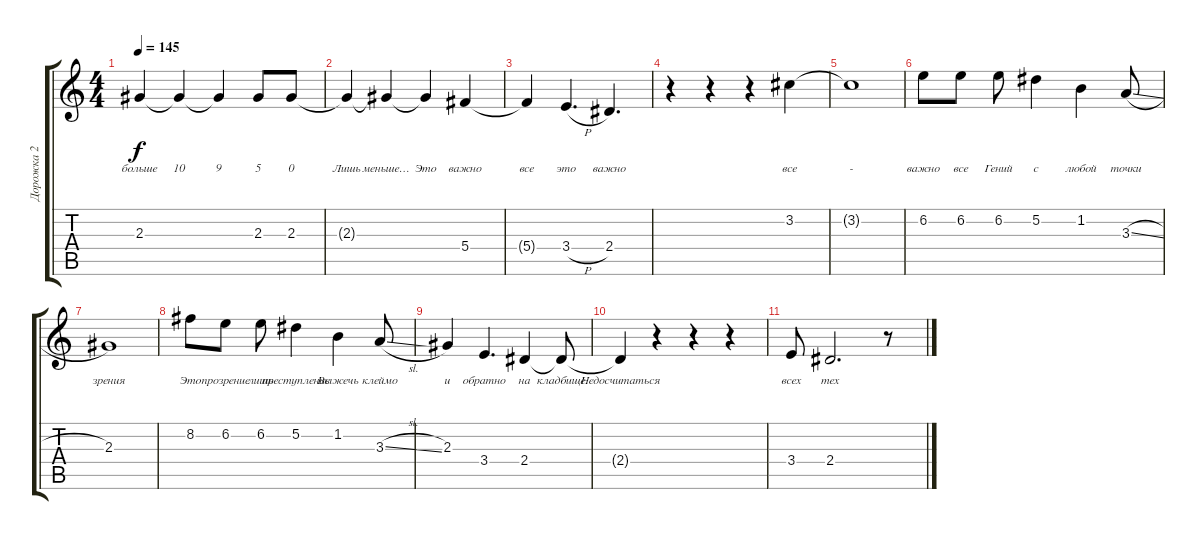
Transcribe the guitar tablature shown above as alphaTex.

\track ("Дорожка 2" "Дорожка 2") {instrument overdrivenguitar}
\staff {score tabs}
\tuning (Eb4 Bb3 Gb3 Db3 Ab2 Db2) {hide}
\ts (4 4)
\tempo 145
\clef g2
\ks c
2.3{t}.4{lyrics (0 "больше") lyrics (1 "") lyrics (2 "") lyrics (3 "") lyrics (4 "") dy f} 2.3{t}.4{lyrics (0 "10") lyrics (1 "") lyrics (2 "") lyrics (3 "") lyrics (4 "")} 2.3{t}.4{lyrics (0 "9") lyrics (1 "") lyrics (2 "") lyrics (3 "") lyrics (4 "")} 2.3.8{lyrics (0 "5") lyrics (1 "") lyrics (2 "") lyrics (3 "") lyrics (4 "")} 2.3.8{lyrics (0 "0") lyrics (1 "") lyrics (2 "") lyrics (3 "") lyrics (4 "")} |
2.3{t}.4{lyrics (0 "Лишь") lyrics (1 "") lyrics (2 "") lyrics (3 "") lyrics (4 "")} 2.3{t}.4{lyrics (0 "меньше…") lyrics (1 "") lyrics (2 "") lyrics (3 "") lyrics (4 "")} 2.3{t}.4{lyrics (0 "Это") lyrics (1 "") lyrics (2 "") lyrics (3 "") lyrics (4 "")} 5.4.4{lyrics (0 "важно") lyrics (1 "") lyrics (2 "") lyrics (3 "") lyrics (4 "")} |
5.4{t}.4{lyrics (0 "все") lyrics (1 "") lyrics (2 "") lyrics (3 "") lyrics (4 "")} 3.4{h}.4{d lyrics (0 "это") lyrics (1 "") lyrics (2 "") lyrics (3 "") lyrics (4 "")} 2.4.4{d lyrics (0 "важно") lyrics (1 "") lyrics (2 "") lyrics (3 "") lyrics (4 "")} |
r.4 r.4 r.4 3.2.4{lyrics (0 "все") lyrics (1 "") lyrics (2 "") lyrics (3 "") lyrics (4 "")} |
3.2{t}.1{lyrics (0 "-") lyrics (1 "") lyrics (2 "") lyrics (3 "") lyrics (4 "")} |
6.2.8{lyrics (0 "важно") lyrics (1 "") lyrics (2 "") lyrics (3 "") lyrics (4 "")} 6.2.8{lyrics (0 "все") lyrics (1 "") lyrics (2 "") lyrics (3 "") lyrics (4 "")} 6.2.8{lyrics (0 "Гений") lyrics (1 "") lyrics (2 "") lyrics (3 "") lyrics (4 "")} 5.2.4{lyrics (0 "с") lyrics (1 "") lyrics (2 "") lyrics (3 "") lyrics (4 "")} 1.2.4{lyrics (0 "любой") lyrics (1 "") lyrics (2 "") lyrics (3 "") lyrics (4 "")} 3.3{sl}.8{lyrics (0 "точки") lyrics (1 "") lyrics (2 "") lyrics (3 "") lyrics (4 "")} |
2.3.1{lyrics (0 "зрения") lyrics (1 "") lyrics (2 "") lyrics (3 "") lyrics (4 "")} |
8.2.8{lyrics (0 "Это") lyrics (1 "") lyrics (2 "") lyrics (3 "") lyrics (4 "")} 6.2.8{lyrics (0 "прозрение") lyrics (1 "") lyrics (2 "") lyrics (3 "") lyrics (4 "")} 6.2.8{lyrics (0 "лишь") lyrics (1 "") lyrics (2 "") lyrics (3 "") lyrics (4 "")} 5.2.4{lyrics (0 "преступление") lyrics (1 "") lyrics (2 "") lyrics (3 "") lyrics (4 "")} 1.2.4{lyrics (0 "Выжечь") lyrics (1 "") lyrics (2 "") lyrics (3 "") lyrics (4 "")} 3.3{sl}.8{lyrics (0 "клеймо") lyrics (1 "") lyrics (2 "") lyrics (3 "") lyrics (4 "")} |
2.3.4{lyrics (0 "и") lyrics (1 "") lyrics (2 "") lyrics (3 "") lyrics (4 "")} 3.4.4{d lyrics (0 "обратно") lyrics (1 "") lyrics (2 "") lyrics (3 "") lyrics (4 "")} 2.4.4{lyrics (0 "на") lyrics (1 "") lyrics (2 "") lyrics (3 "") lyrics (4 "")} 2.4{t}.8{lyrics (0 "кладбище") lyrics (1 "") lyrics (2 "") lyrics (3 "") lyrics (4 "")} |
2.4{t}.4{lyrics (0 "Недосчитаться") lyrics (1 "") lyrics (2 "") lyrics (3 "") lyrics (4 "")} r.4 r.4 r.4 |
3.4.8{lyrics (0 "всех") lyrics (1 "") lyrics (2 "") lyrics (3 "") lyrics (4 "")} 2.4.2{d lyrics (0 "тех") lyrics (1 "") lyrics (2 "") lyrics (3 "") lyrics (4 "")} r.8
